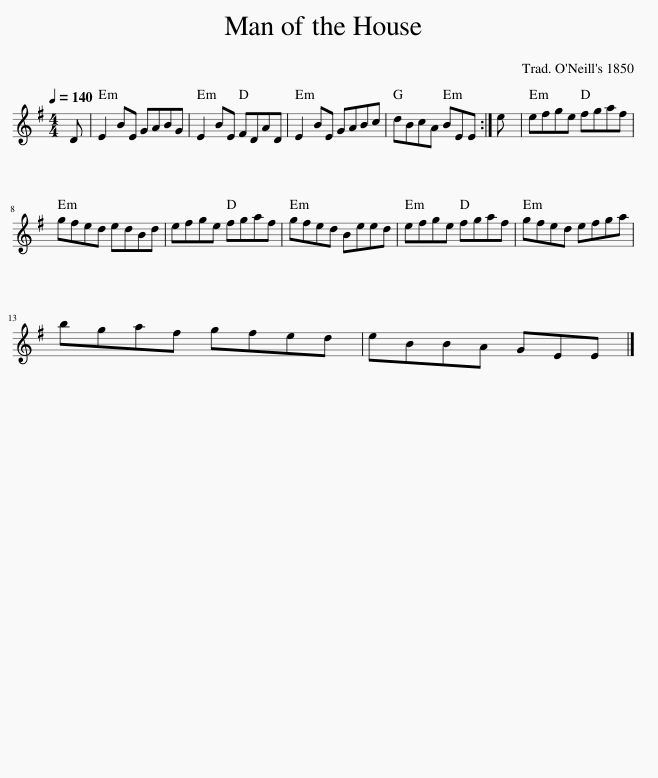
X:1
L:1/8
Q:1/4=140
M:4/4
I:linebreak $
K:G
V:1 treble
V:1
 D | E2 BE GABG | E2 BE FDAD | E2 BE GABc | dBcA BEE :| %5
 e | efge fgaf |$ gfed edBd | efge fgaf | gfed Beed | %10
 efge fgaf | gfed efga |$ bgaf gfed | eBBA GEE |] %14
